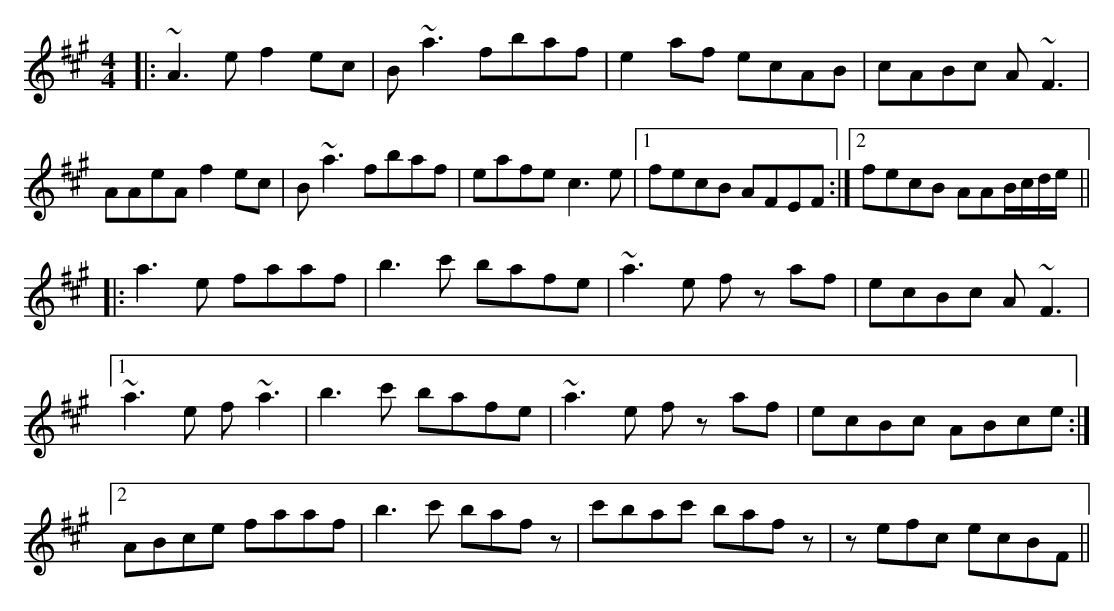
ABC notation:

X:1
M:4/4
K:A
|:~A3 e f2 ec|B ~a3 fbaf|e2 af ecAB|cABc A ~F3|
AAeA f2 ec|B ~a3 fbaf|eafe c3 e|1 fecB AFEF:|2 fecB AAB/c/d/e/||
|:a3 e faaf|b3 c' bafe|~a3 e fz af|ecBc A ~F3|
[1 ~a3 e f ~a3|b3 c' bafe|~a3 e fz af|ecBc ABce:|
[2 ABce faaf|b3 c' baf z|c'bac' bafz|z efc ecBF||
